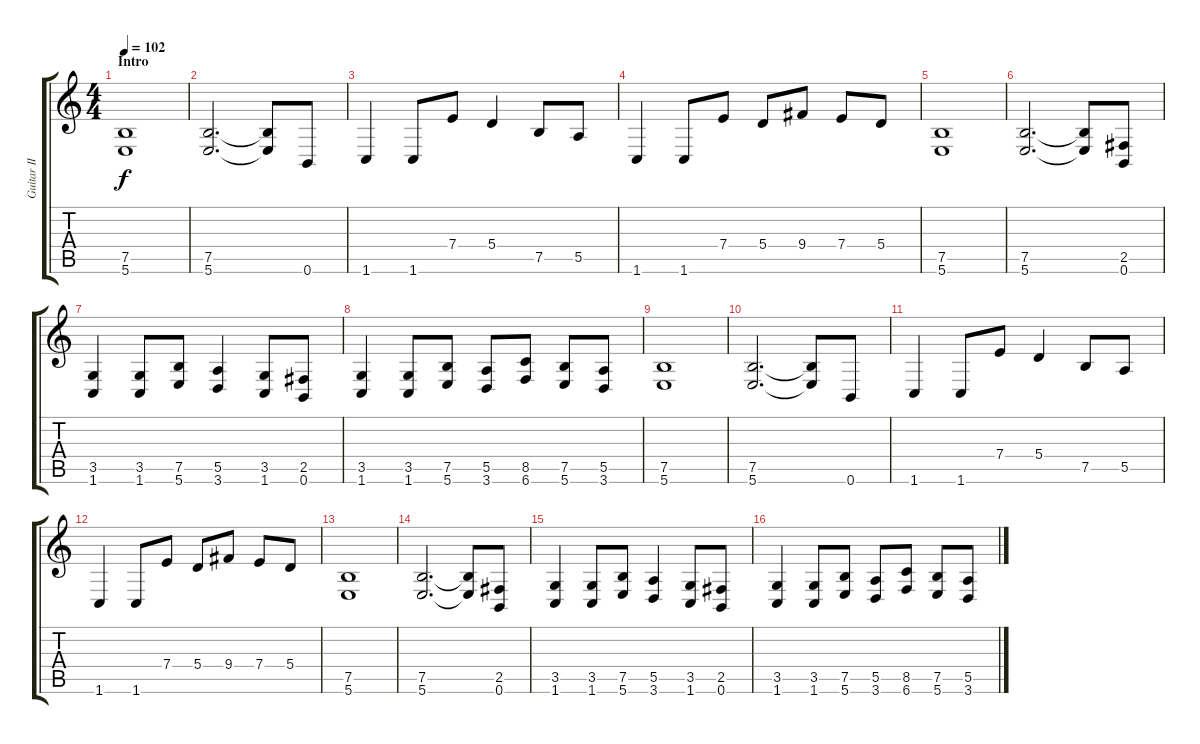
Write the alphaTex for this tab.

\track ("Guitar II" "Guitar II") {instrument distortionguitar}
\staff {score tabs}
\tuning (B3 Gb3 D3 A2 E2 B1) {hide}
\ts (4 4)
\section ("" "Intro")
\tempo 102
\clef g2
\ks c
(7.5 5.6).1{dy f instrument distortionguitar} |
(7.5 5.6).2{d} (7.5{t} 5.6{t}).8 0.6.8 |
1.6.4 1.6.8 7.4.8 5.4.4 7.5.8 5.5.8 |
1.6.4 1.6.8 7.4.8 5.4.8 9.4.8 7.4.8 5.4.8 |
(7.5 5.6).1 |
(7.5 5.6).2{d} (7.5{t} 5.6{t}).8 (2.5 0.6).8 |
(3.5 1.6).4 (3.5 1.6).8 (7.5 5.6).8 (5.5 3.6).4 (3.5 1.6).8 (2.5 0.6).8 |
(3.5 1.6).4 (3.5 1.6).8 (7.5 5.6).8 (5.5 3.6).8 (8.5 6.6).8 (7.5 5.6).8 (5.5 3.6).8 |
(7.5 5.6).1 |
(7.5 5.6).2{d} (7.5{t} 5.6{t}).8 0.6.8 |
1.6.4 1.6.8 7.4.8 5.4.4 7.5.8 5.5.8 |
1.6.4 1.6.8 7.4.8 5.4.8 9.4.8 7.4.8 5.4.8 |
(7.5 5.6).1 |
(7.5 5.6).2{d} (7.5{t} 5.6{t}).8 (2.5 0.6).8 |
(3.5 1.6).4 (3.5 1.6).8 (7.5 5.6).8 (5.5 3.6).4 (3.5 1.6).8 (2.5 0.6).8 |
(3.5 1.6).4 (3.5 1.6).8 (7.5 5.6).8 (5.5 3.6).8 (8.5 6.6).8 (7.5 5.6).8 (5.5 3.6).8
